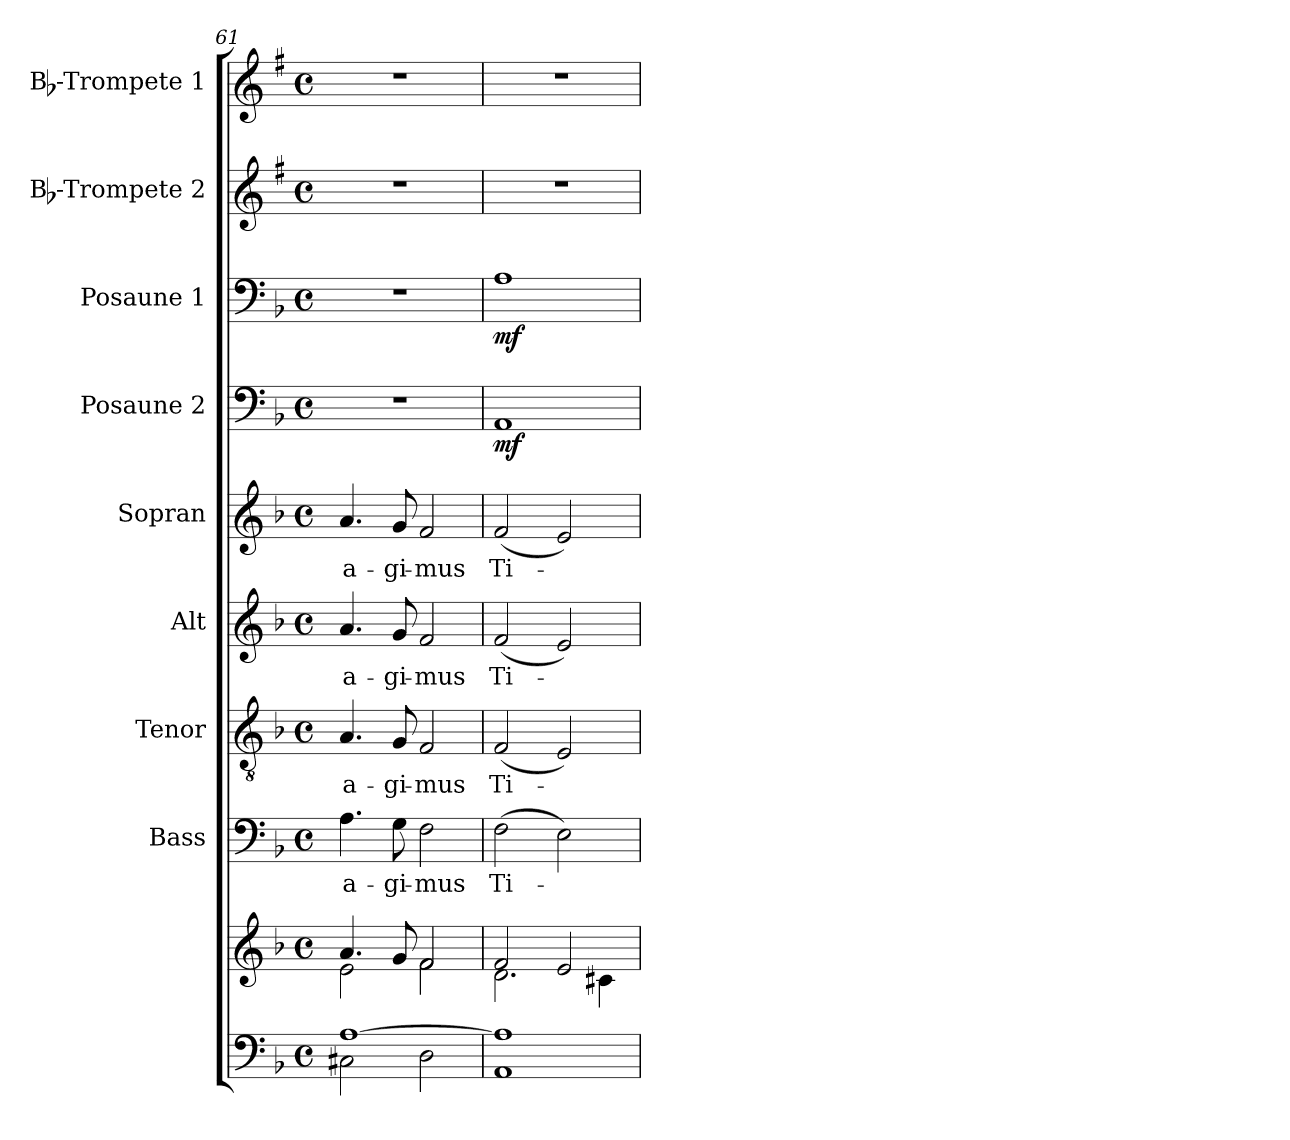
**kern	**kern	**kern	**text	**kern	**text	**kern	**text	**kern	**text	**kern	**dynam	**kern	**dynam	**kern	**kern
*part9	*part9	*part8	*part8	*part7	*part7	*part6	*part6	*part5	*part5	*part4	*part4	*part3	*part3	*part2	*part1
*staff10	*staff9	*staff8	*staff8	*staff7	*staff7	*staff6	*staff6	*staff5	*staff5	*staff4	*staff4	*staff3	*staff3	*staff2	*staff1
*	*	*I"Bass	*	*I"Tenor	*	*I"Alt	*	*I"Sopran	*	*I"Posaune 2	*	*I"Posaune 1	*	*I"Bb-Trompete 2	*I"Bb-Trompete 1
*	*	*I'B.	*	*I'T.	*	*I'A.	*	*I'S.	*	*I'Pos. 2	*	*I'Pos. 1	*	*I'Bb Trp. 2	*I'Bb Trp. 1
*clefF4	*clefG2	*clefF4	*	*clefGv2	*	*clefG2	*	*clefG2	*	*clefF4	*	*clefF4	*	*clefG2	*clefG2
*	*	*	*	*	*	*	*	*	*	*	*	*	*	*ITrd1c2	*ITrd1c2
*k[b-]	*k[b-]	*k[b-]	*	*k[b-]	*	*k[b-]	*	*k[b-]	*	*k[b-]	*	*k[b-]	*	*k[b-]	*k[b-]
*F:	*F:	*F:	*	*F:	*	*F:	*	*F:	*	*F:	*	*F:	*	*F:	*F:
*M4/4	*M4/4	*M4/4	*	*M4/4	*	*M4/4	*	*M4/4	*	*M4/4	*	*M4/4	*	*M4/4	*M4/4
*met(c)	*met(c)	*met(c)	*	*met(c)	*	*met(c)	*	*met(c)	*	*met(c)	*	*met(c)	*	*met(c)	*met(c)
=61	=61	=61	=61	=61	=61	=61	=61	=61	=61	=61	=61	=61	=61	=61	=61
*^	*^	*	*	*	*	*	*	*	*	*	*	*	*	*	*
!	!	!	!	!	!LO:LY:b	!	!LO:LY:b	!	!LO:LY:b	!	!LO:LY:b	!	!	!	!	!	!
[>1A	2C#X\	4.a/	2e\	4.A\	a-	4.A/	a-	4.a/	a-	4.a/	a-	1r	.	1r	.	1r	1r
!	!	!	!	!	!LO:LY:b	!	!LO:LY:b	!	!LO:LY:b	!	!LO:LY:b	!	!	!	!	!	!
.	.	8g/	.	8G\	-gi-	8G/	-gi-	8g/	-gi-	8g/	-gi-	.	.	.	.	.	.
!	!	!	!	!	!LO:LY:b	!	!LO:LY:b	!	!LO:LY:b	!	!LO:LY:b	!	!	!	!	!	!
.	2D\	2f/	2f\	2F\	-mus	2F/	-mus	2f/	-mus	2f/	-mus	.	.	.	.	.	.
=62	=62	=62	=62	=62	=62	=62	=62	=62	=62	=62	=62	=62	=62	=62	=62	=62	=62
!	!	!	!	!	!LO:LY:b	!	!LO:LY:b	!	!LO:LY:b	!	!LO:LY:b	!	!LO:DY:b	!	!LO:DY:b	!	!
1A]	1AA	2f/	2.d\	(>2F\	Ti-	(<2F/	Ti-	(<2f/	Ti-	(<2f/	Ti-	1AA	mf	1A	mf	1r	1r
.	.	2e/	.	2E\)	.	2E/)	.	2e/)	.	2e/)	.	.	.	.	.	.	.
.	.	.	4c#X\	.	.	.	.	.	.	.	.	.	.	.	.	.	.
*v	*v	*	*	*	*	*	*	*	*	*	*	*	*	*	*	*	*
*	*v	*v	*	*	*	*	*	*	*	*	*	*	*	*	*	*
=	=	=	=	=	=	=	=	=	=	=	=	=	=	=	=
*-	*-	*-	*-	*-	*-	*-	*-	*-	*-	*-	*-	*-	*-	*-	*-
